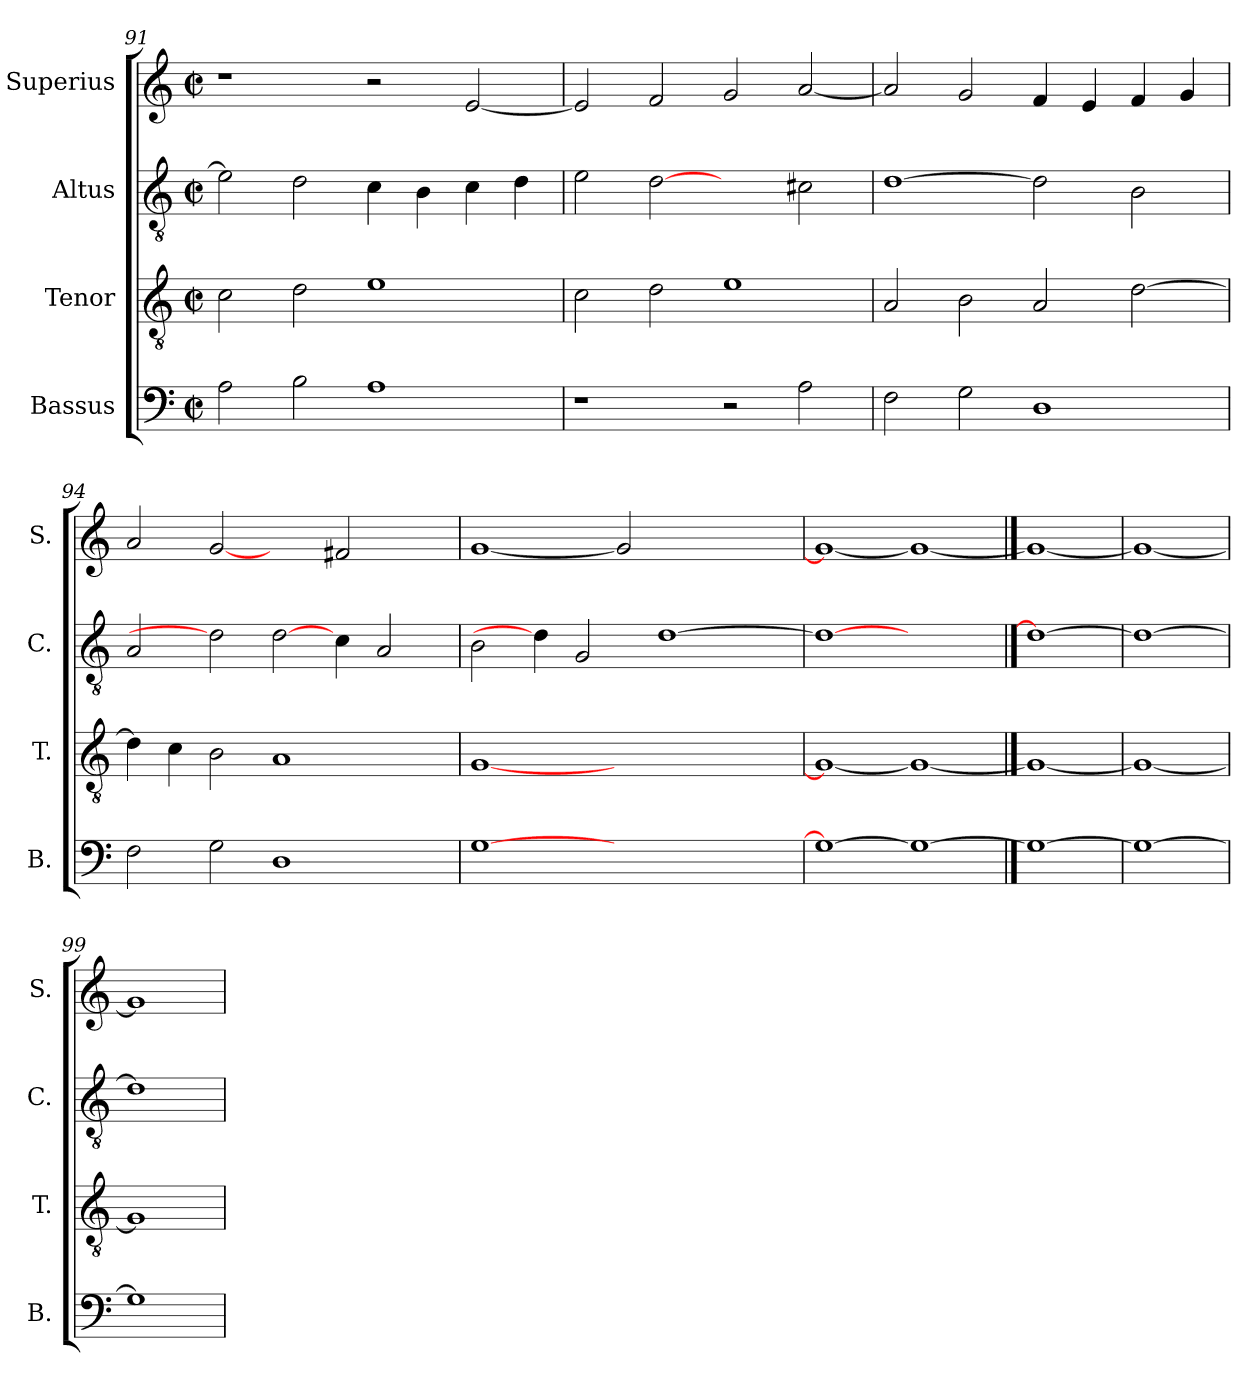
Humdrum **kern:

**kern	**kern	**kern	**kern
*part4	*part3	*part2	*part1
*staff4	*staff3	*staff2	*staff1
*I"Bassus	*I"Tenor	*I"Altus	*I"Superius
*I'B.	*I'T.	*I'C.	*I'S.
*clefF4	*clefGv2	*clefGv2	*clefG2
*	*ITrd7c12	*ITrd7c12	*
*k[]	*k[]	*k[]	*k[]
*C:	*C:	*C:	*C:
*M2/2	*M2/2	*M2/2	*M2/2
*met(c|)	*met(c|)	*met(c|)	*met(c|)
=91	=91	=91	=91
2Ai\	2Ci\	2Ei\]	1r
2Bi\	2Di\	2Di\	.
1Ai	1Ei	4Ci\	2r
.	.	4BBi\	.
.	.	4Ci\	[<2ei/
.	.	4Di\	.
=92	=92	=92	=92
1r	2Ci\	2Ei\	2ei/]
.	2Di\	[2Di	2fi/
2r	1Ei	2ryy	2gi/
2Ai\	.	2C#Xi\	[<2ai/
!!LO:LB:g=z
=93	=93	=93	=93
2Fi\	2AAi/	[1Di	2ai/]
2Gi\	2BBi\	.	2gi/
1Di	2AAi/	2Di]	4fi/
.	.	.	4ei/
.	[>2Di\	2BBi\	4fi/
.	.	.	4gi/
=94	=94	=94	=94
2Fi\	4Di\]	2AAi/	2ai/
.	4Ci\	.	.
2Gi\	2BBi\	2Di]	[2gi
1Di	1AAi	[2Di\	2ryy
.	.	4Ci\	2f#Xi/
.	.	2AAi/	.
4ryy	4ryy	.	4ryy
=95	=95	=95	=95
[>1Gi	[<1GGi	2BBi\	[<1gi
.	.	4Di\]	.
.	.	2GGi/	.
1ryy	1ryy	.	2gi]
.	.	[>1Di	.
.	.	.	2.ryy
4ryy	4ryy	.	.
=96	=96	=96	=96
1Gi_>	1GGi_<	1Di_>	1gi_<
1Gi_	1GGi_	1ryy	1gi_
==97	==97	==97	==97
1Gi_	1GGi_	1Di_	1gi_
=98	=98	=98	=98
1Gi_	1GGi_	1Di_	1gi_
=99	=99	=99	=99
1Gi]	1GGi]	1Di]	1gi]
=	=	=	=
*-	*-	*-	*-
